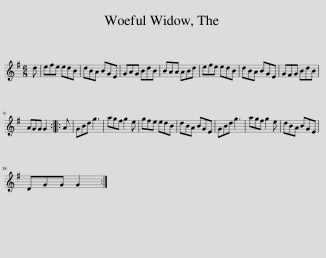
X:1
L:1/8
M:6/8
I:linebreak $
K:Emin
V:1 treble
V:1
 d | efe edB | dBA BGE | GAG BdB | BAA ABd | %5
 efe edB | dBA BGE | GFG BdB |$ AGG G2 :: A | %10
 GBd g3 | agf g2 e | gfe edB | dBA BGE | GBd g3 | %15
 agf g2 e | dBA BGE |$ DGG G2 :| %18
